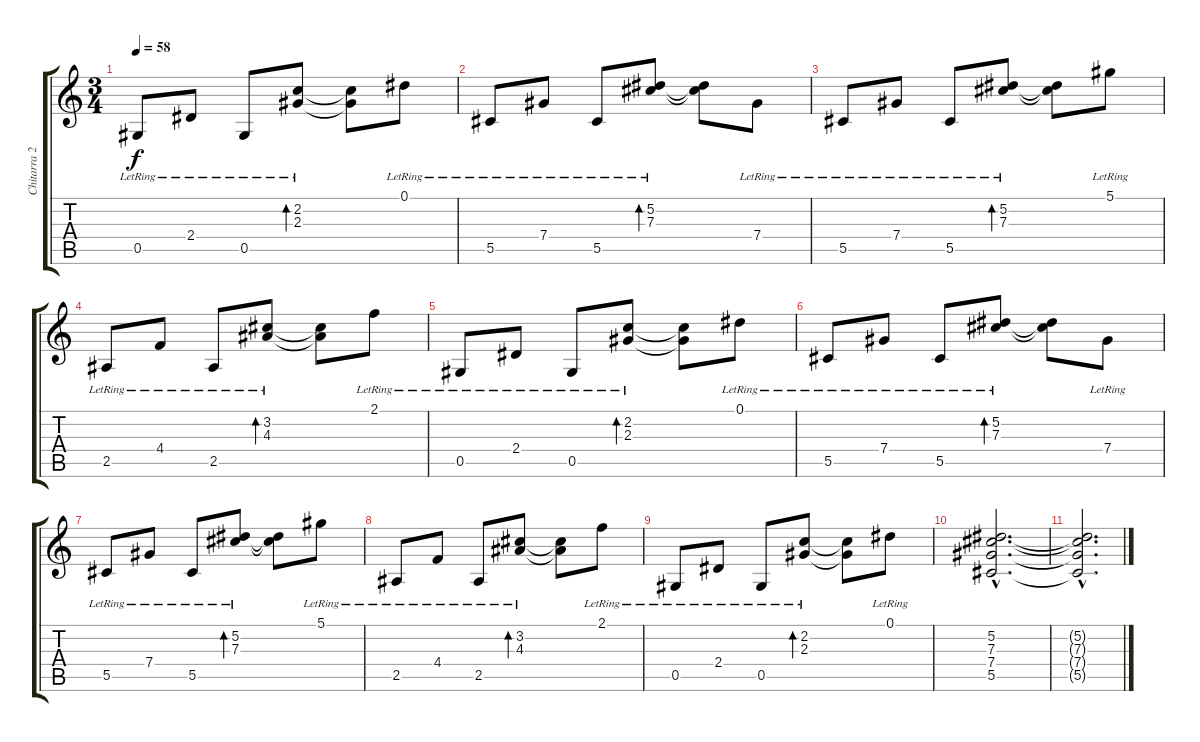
\track ("Chitarra 2" "Chitarra 2") {instrument acousticguitarsteel}
\staff {score tabs}
\tuning (Eb4 Bb3 Gb3 Db3 Ab2 Eb2) {hide}
\ts (3 4)
\tempo 58
\clef g2
\ks c
0.5{lr}.8{dy f} 2.4{lr}.8 0.5{lr}.8 (2.2{lr} 2.3{lr}).8{bd 120} (2.2{t} 2.3{t}).8 0.1{lr}.8 |
5.5{lr}.8 7.4{lr}.8 5.5{lr}.8 (5.2{lr} 7.3{lr}).8{bd 120} (5.2{t} 7.3{t}).8 7.4{lr}.8 |
5.5{lr}.8 7.4{lr}.8 5.5{lr}.8 (5.2{lr} 7.3{lr}).8{bd 120} (5.2{t} 7.3{t}).8 5.1{lr}.8 |
2.5{lr}.8 4.4{lr}.8 2.5{lr}.8 (3.2{lr} 4.3{lr}).8{bd 120} (3.2{t} 4.3{t}).8 2.1{lr}.8 |
0.5{lr}.8 2.4{lr}.8 0.5{lr}.8 (2.2{lr} 2.3{lr}).8{bd 120} (2.2{t} 2.3{t}).8 0.1{lr}.8 |
5.5{lr}.8 7.4{lr}.8 5.5{lr}.8 (5.2{lr} 7.3{lr}).8{bd 120} (5.2{t} 7.3{t}).8 7.4{lr}.8 |
5.5{lr}.8 7.4{lr}.8 5.5{lr}.8 (5.2{lr} 7.3{lr}).8{bd 120} (5.2{t} 7.3{t}).8 5.1{lr}.8 |
2.5{lr}.8 4.4{lr}.8 2.5{lr}.8 (3.2{lr} 4.3{lr}).8{bd 120} (3.2{t} 4.3{t}).8 2.1{lr}.8 |
0.5{lr}.8 2.4{lr}.8 0.5{lr}.8 (2.2{lr} 2.3{lr}).8{bd 120} (2.2{t} 2.3{t}).8 0.1{lr}.8 |
(5.2{hac} 7.3{hac} 7.4{hac} 5.5{hac}).2{d} |
(5.2{hac t} 7.3{hac t} 7.4{hac t} 5.5{hac t}).2{d}
